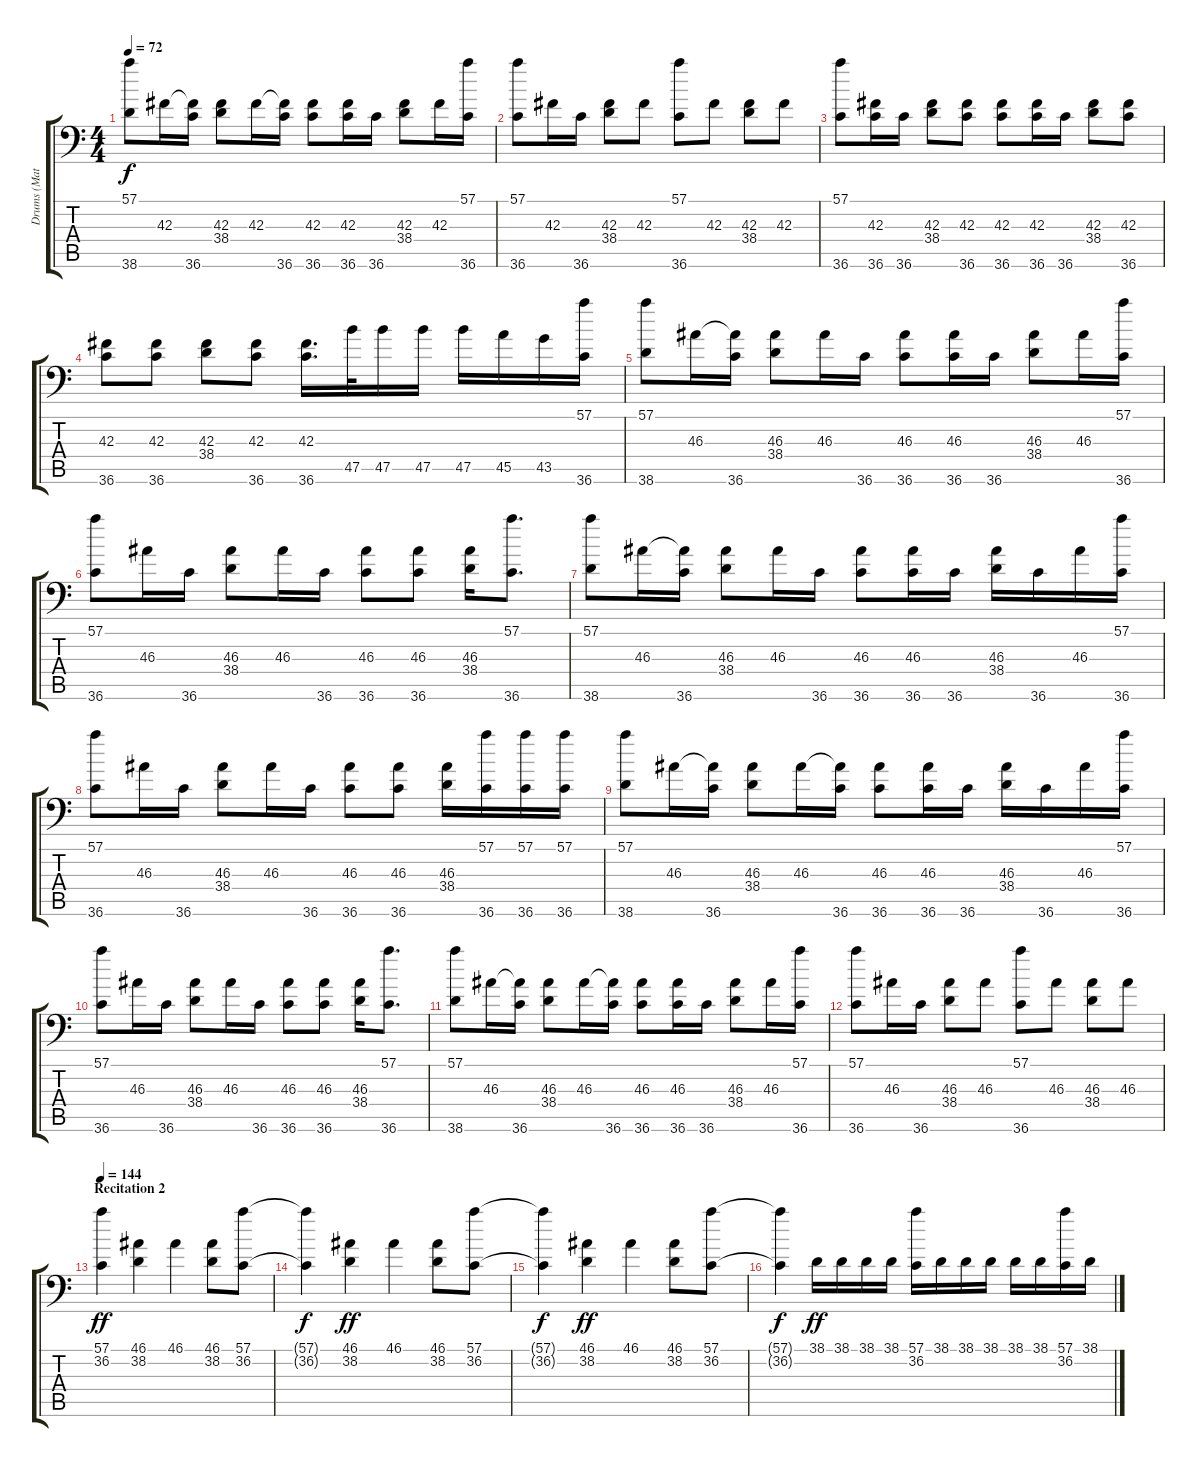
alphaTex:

\track ("Drums (Matt)" "Drums (Mat") {instrument acousticgrandpiano}
\staff {score tabs}
\tuning (C-1 C-1 C-1 C-1 C-1 C-1) {hide}
\ts (4 4)
\tempo 72
\clef f4
\ks c
(57.1 38.6).8{dy f} 42.3.16 (42.3{t} 36.6).16 (42.3 38.4).8 42.3.16 (42.3{t} 36.6).16 (42.3 36.6).8 (42.3 36.6).16 36.6.16 (42.3 38.4).8 42.3.16 (57.1 36.6).16 |
(57.1 36.6).8 42.3.16 36.6.16 (42.3 38.4).8 42.3.8 (57.1 36.6).8 42.3.8 (42.3 38.4).8 42.3.8 |
(57.1 36.6).8 (42.3 36.6).16 36.6.16 (42.3 38.4).8 (42.3 36.6).8 (42.3 36.6).8 (42.3 36.6).16 36.6.16 (42.3 38.4).8 (42.3 36.6).8 |
(42.3 36.6).8 (42.3 36.6).8 (42.3 38.4).8 (42.3 36.6).8 (42.3 36.6).16{d} 47.5.32 47.5.16 47.5.16 47.5.16 45.5.16 43.5.16 (57.1 36.6).16 |
(57.1 38.6).8 46.3.16 (46.3{t} 36.6).16 (46.3 38.4).8 46.3.16 36.6.16 (46.3 36.6).8 (46.3 36.6).16 36.6.16 (46.3 38.4).8 46.3.16 (57.1 36.6).16 |
(57.1 36.6).8 46.3.16 36.6.16 (46.3 38.4).8 46.3.16 36.6.16 (46.3 36.6).8 (46.3 36.6).8 (46.3 38.4).16 (57.1 36.6).8{d} |
(57.1 38.6).8 46.3.16 (46.3{t} 36.6).16 (46.3 38.4).8 46.3.16 36.6.16 (46.3 36.6).8 (46.3 36.6).16 36.6.16 (46.3 38.4).16 36.6.16 46.3.16 (57.1 36.6).16 |
(57.1 36.6).8 46.3.16 36.6.16 (46.3 38.4).8 46.3.16 36.6.16 (46.3 36.6).8 (46.3 36.6).8 (46.3 38.4).16 (57.1 36.6).16 (57.1 36.6).16 (57.1 36.6).16 |
(57.1 38.6).8 46.3.16 (46.3{t} 36.6).16 (46.3 38.4).8 46.3.16 (46.3{t} 36.6).16 (46.3 36.6).8 (46.3 36.6).16 36.6.16 (46.3 38.4).16 36.6.16 46.3.16 (57.1 36.6).16 |
(57.1 36.6).8 46.3.16 36.6.16 (46.3 38.4).8 46.3.16 36.6.16 (46.3 36.6).8 (46.3 36.6).8 (46.3 38.4).16 (57.1 36.6).8{d} |
(57.1 38.6).8 46.3.16 (46.3{t} 36.6).16 (46.3 38.4).8 46.3.16 (46.3{t} 36.6).16 (46.3 36.6).8 (46.3 36.6).16 36.6.16 (46.3 38.4).8 46.3.16 (57.1 36.6).16 |
(57.1 36.6).8 46.3.16 36.6.16 (46.3 38.4).8 46.3.8 (57.1 36.6).8 46.3.8 (46.3 38.4).8 46.3.8 |
\section ("" "Recitation 2")
\tempo 144
(57.1 36.2).4{dy ff} (46.1 38.2).4 46.1.4 (46.1 38.2).8 (57.1 36.2).8 |
(57.1{t} 36.2{t}).4{dy f} (46.1 38.2).4{dy ff} 46.1.4 (46.1 38.2).8 (57.1 36.2).8 |
(57.1{t} 36.2{t}).4{dy f} (46.1 38.2).4{dy ff} 46.1.4 (46.1 38.2).8 (57.1 36.2).8 |
(57.1{t} 36.2{t}).4{dy f} 38.1.16{dy ff} 38.1.16 38.1.16 38.1.16 (57.1 36.2).16 38.1.16 38.1.16 38.1.16 38.1.16 38.1.16 (57.1 36.2).16 38.1.16
